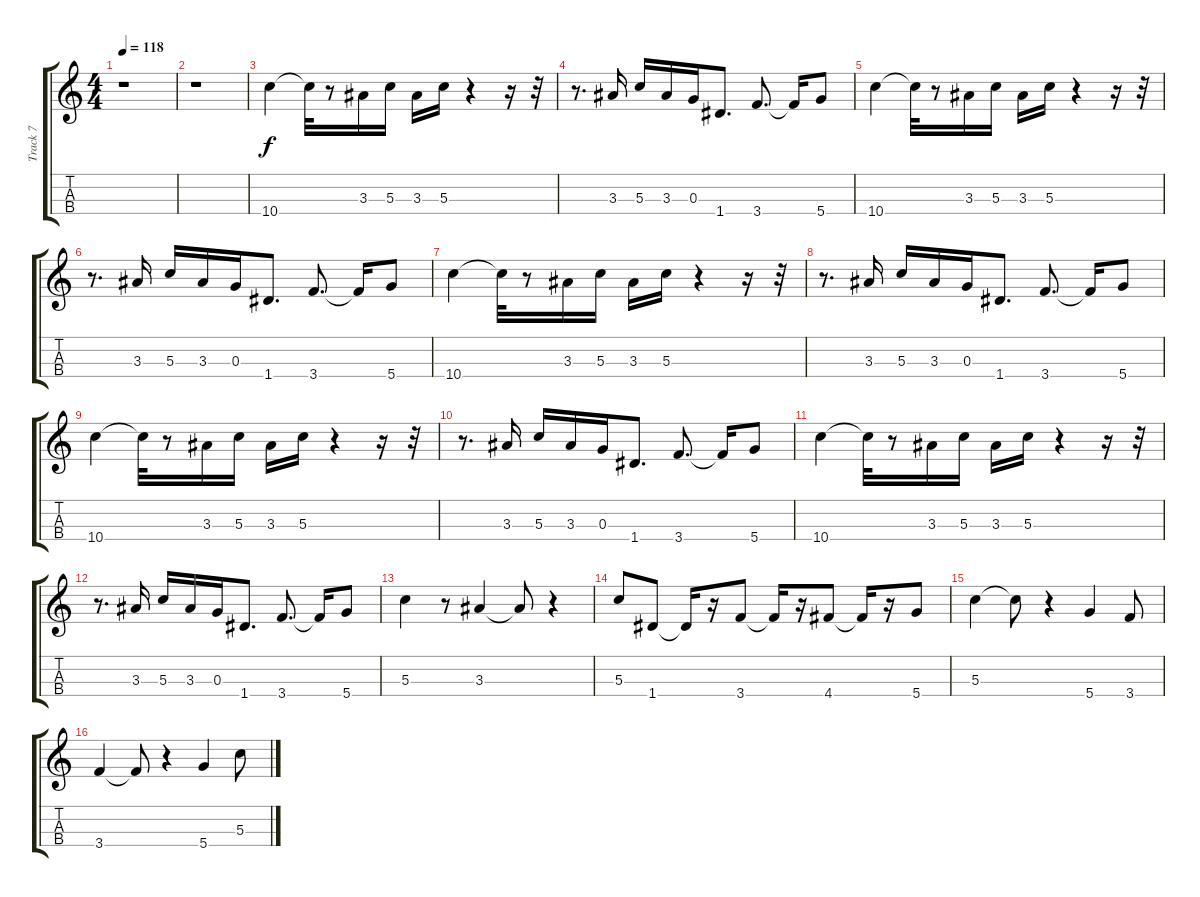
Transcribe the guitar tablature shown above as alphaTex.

\track ("Track 7" "Track 7") {instrument slapbass1}
\staff {score tabs}
\tuning (E4 B3 G3 D3) {hide}
\ts (4 4)
\tempo 118
\clef g2
\ks c
r.1{dy f instrument slapbass1} |
r.1 |
10.4.4 10.4{t}.32 r.8 3.3.16 5.3.16 3.3.16 5.3.16 r.4 r.16 r.32 |
r.8{d} 3.3.16 5.3.16 3.3.16 0.3.16 1.4.8{d} 3.4.8{d} 3.4{t}.16 5.4.8 |
10.4.4 10.4{t}.32 r.8 3.3.16 5.3.16 3.3.16 5.3.16 r.4 r.16 r.32 |
r.8{d} 3.3.16 5.3.16 3.3.16 0.3.16 1.4.8{d} 3.4.8{d} 3.4{t}.16 5.4.8 |
10.4.4 10.4{t}.32 r.8 3.3.16 5.3.16 3.3.16 5.3.16 r.4 r.16 r.32 |
r.8{d} 3.3.16 5.3.16 3.3.16 0.3.16 1.4.8{d} 3.4.8{d} 3.4{t}.16 5.4.8 |
10.4.4 10.4{t}.32 r.8 3.3.16 5.3.16 3.3.16 5.3.16 r.4 r.16 r.32 |
r.8{d} 3.3.16 5.3.16 3.3.16 0.3.16 1.4.8{d} 3.4.8{d} 3.4{t}.16 5.4.8 |
10.4.4 10.4{t}.32 r.8 3.3.16 5.3.16 3.3.16 5.3.16 r.4 r.16 r.32 |
r.8{d} 3.3.16 5.3.16 3.3.16 0.3.16 1.4.8{d} 3.4.8{d} 3.4{t}.16 5.4.8 |
5.3.4 r.8 3.3.4 3.3{t}.8 r.4 |
5.3.8 1.4.8 1.4{t}.16 r.16 3.4.8 3.4{t}.16 r.16 4.4.8 4.4{t}.16 r.16 5.4.8 |
5.3.4 5.3{t}.8 r.4 5.4.4 3.4.8 |
3.4.4 3.4{t}.8 r.4 5.4.4 5.3.8
